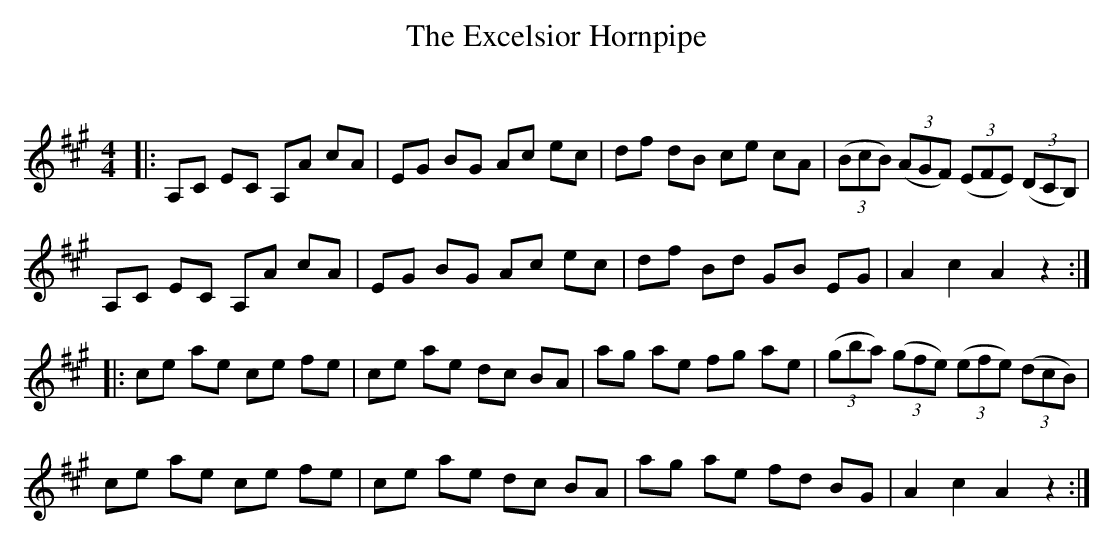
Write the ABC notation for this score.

X:1
T: The Excelsior Hornpipe
C:
Q: 232
K:A
M:4/4
L:1/8
|:A,C EC A,A cA|EG BG Ac ec|df dB ce cA|((3BcB) ((3AGF) ((3EFE) ((3DCB,)|
A,C EC A,A cA|EG BG Ac ec|df Bd GB EG|A2 c2 A2 z2:|
|:ce ae ce fe|ce ae dc BA|ag ae fg ae|((3gba) ((3gfe) ((3efe) ((3dcB)|
ce ae ce fe|ce ae dc BA|ag ae fd BG|A2 c2 A2 z2:|
